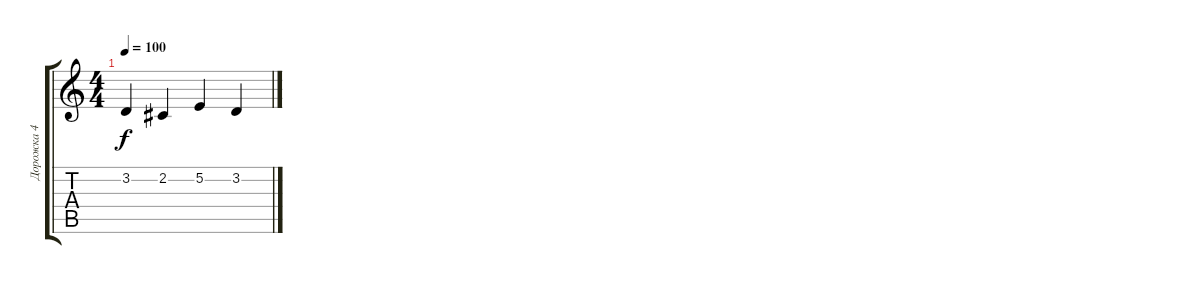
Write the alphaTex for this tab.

\track ("Дорожка 4" "Дорожка 4") {instrument synthstrings2}
\staff {score tabs}
\tuning (E4 B3 G3 D3 A2 E2) {hide}
\ts (4 4)
\tempo 100
\clef g2
\ks c
3.2.4{dy f} 2.2.4 5.2.4 3.2.4
